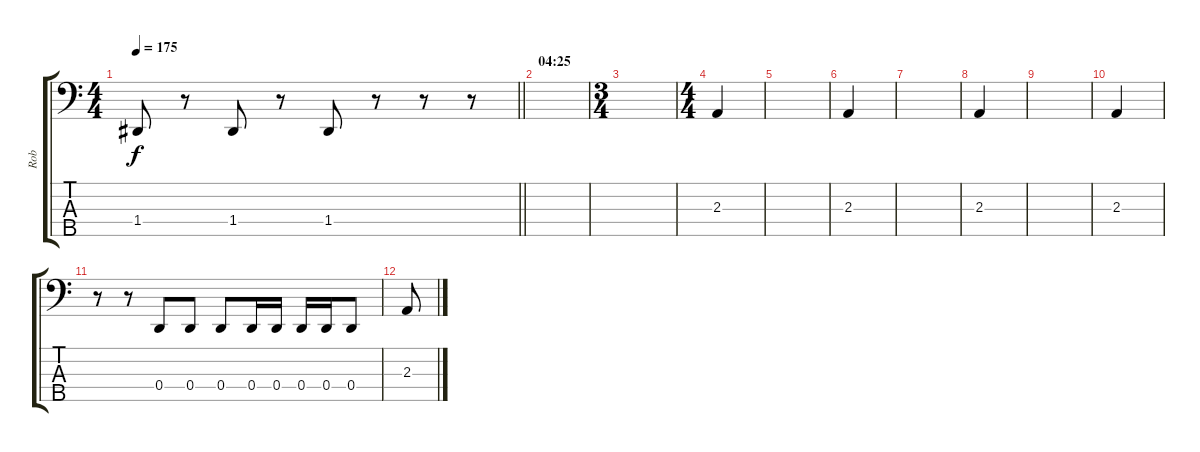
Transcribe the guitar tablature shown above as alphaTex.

\track ("Rob" "Rob") {instrument electricbassfinger}
\staff {score tabs}
\tuning (F2 C2 G1 D1 A0) {hide}
\ts (4 4)
\tempo 175
\clef f4
\barLineRight lightlight
\ks c
1.4.8{dy f} r.8 1.4.8 r.8 1.4.8 r.8 r.8 r.8 |
\section ("" "04:25")
|
\ts (3 4)
|
\ts (4 4)
2.3.4 |
|
2.3.4 |
|
2.3.4 |
|
2.3.4 |
r.8 r.8 0.4.8 0.4.8 0.4.8 0.4.16 0.4.16 0.4.16 0.4.16 0.4.8 |
2.3.8
